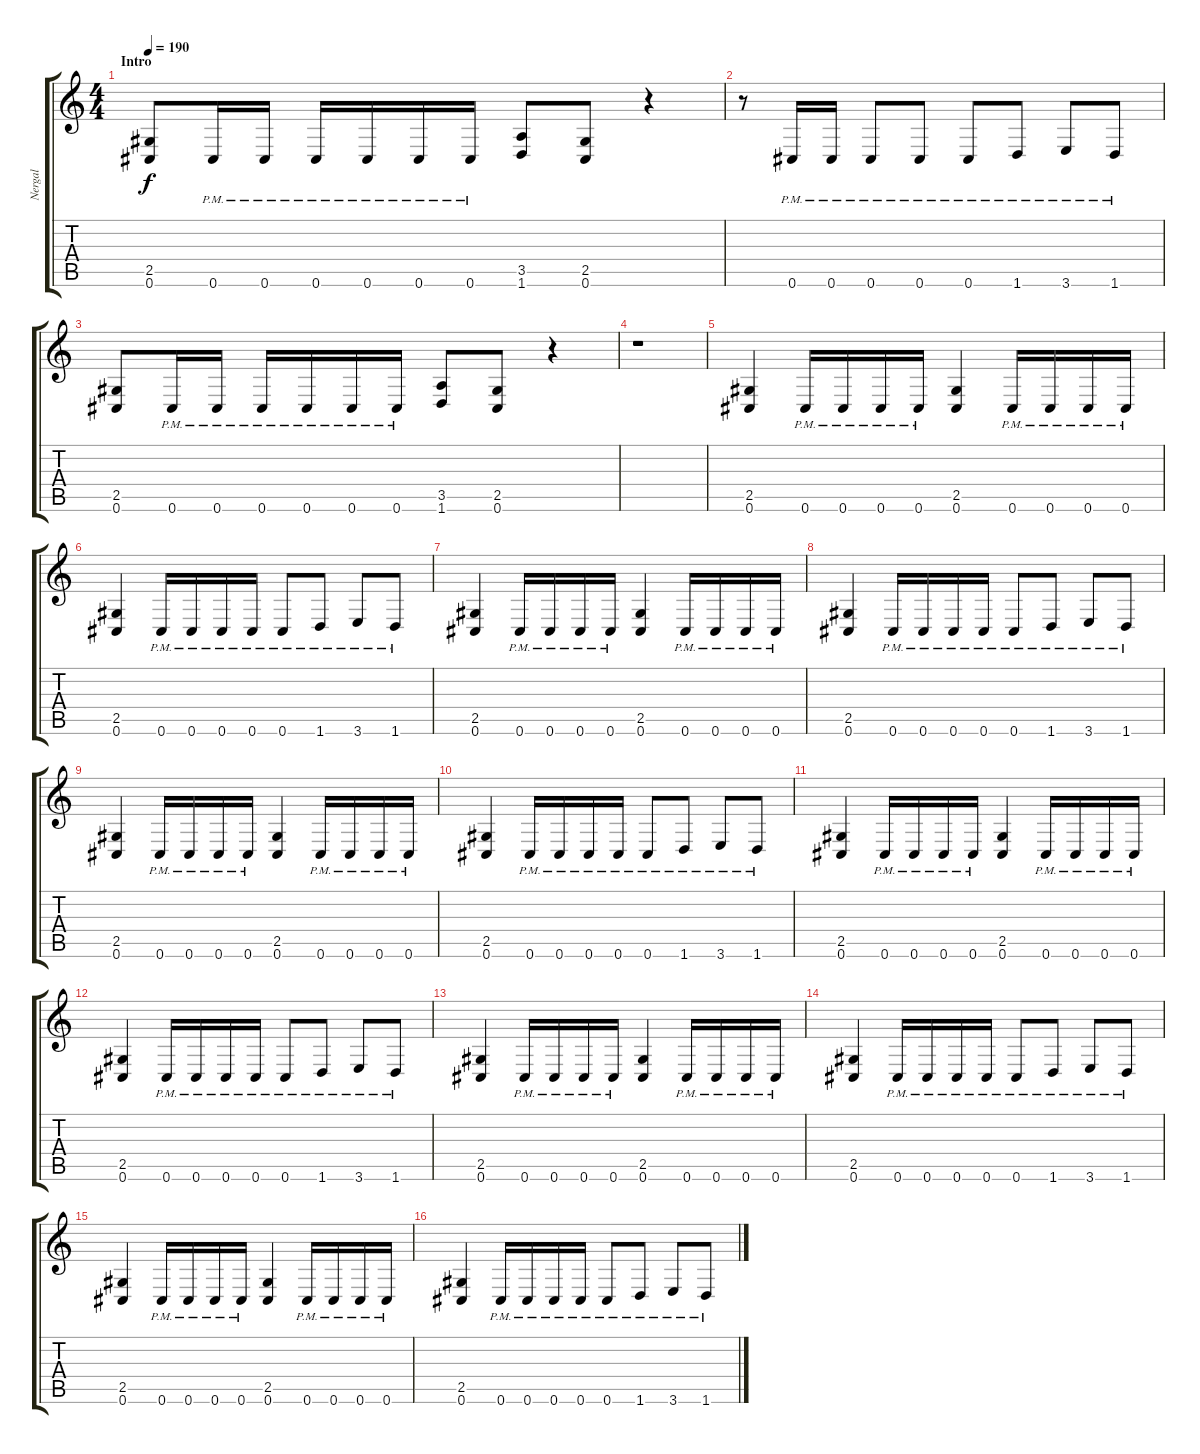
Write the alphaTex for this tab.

\track ("Nergal" "Nergal") {instrument distortionguitar}
\staff {score tabs}
\tuning (Db4 Ab3 E3 B2 Gb2 Db2) {hide}
\ts (4 4)
\section ("" "Intro")
\tempo 190
\clef g2
\ks c
(2.5 0.6).8{dy f instrument distortionguitar} 0.6{pm}.16 0.6{pm}.16 0.6{pm}.16 0.6{pm}.16 0.6{pm}.16 0.6{pm}.16 (3.5 1.6).8 (2.5 0.6).8 r.4 |
r.8 0.6{pm}.16 0.6{pm}.16 0.6{pm}.8 0.6{pm}.8 0.6{pm}.8 1.6{pm}.8 3.6{pm}.8 1.6{pm}.8 |
(2.5 0.6).8 0.6{pm}.16 0.6{pm}.16 0.6{pm}.16 0.6{pm}.16 0.6{pm}.16 0.6{pm}.16 (3.5 1.6).8 (2.5 0.6).8 r.4 |
r.1 |
\section ("" "")
(2.5 0.6).4 0.6{pm}.16 0.6{pm}.16 0.6{pm}.16 0.6{pm}.16 (2.5 0.6).4 0.6{pm}.16 0.6{pm}.16 0.6{pm}.16 0.6{pm}.16 |
(2.5 0.6).4 0.6{pm}.16 0.6{pm}.16 0.6{pm}.16 0.6{pm}.16 0.6{pm}.8 1.6{pm}.8 3.6{pm}.8 1.6{pm}.8 |
(2.5 0.6).4 0.6{pm}.16 0.6{pm}.16 0.6{pm}.16 0.6{pm}.16 (2.5 0.6).4 0.6{pm}.16 0.6{pm}.16 0.6{pm}.16 0.6{pm}.16 |
(2.5 0.6).4 0.6{pm}.16 0.6{pm}.16 0.6{pm}.16 0.6{pm}.16 0.6{pm}.8 1.6{pm}.8 3.6{pm}.8 1.6{pm}.8 |
(2.5 0.6).4 0.6{pm}.16 0.6{pm}.16 0.6{pm}.16 0.6{pm}.16 (2.5 0.6).4 0.6{pm}.16 0.6{pm}.16 0.6{pm}.16 0.6{pm}.16 |
(2.5 0.6).4 0.6{pm}.16 0.6{pm}.16 0.6{pm}.16 0.6{pm}.16 0.6{pm}.8 1.6{pm}.8 3.6{pm}.8 1.6{pm}.8 |
(2.5 0.6).4 0.6{pm}.16 0.6{pm}.16 0.6{pm}.16 0.6{pm}.16 (2.5 0.6).4 0.6{pm}.16 0.6{pm}.16 0.6{pm}.16 0.6{pm}.16 |
(2.5 0.6).4 0.6{pm}.16 0.6{pm}.16 0.6{pm}.16 0.6{pm}.16 0.6{pm}.8 1.6{pm}.8 3.6{pm}.8 1.6{pm}.8 |
(2.5 0.6).4 0.6{pm}.16 0.6{pm}.16 0.6{pm}.16 0.6{pm}.16 (2.5 0.6).4 0.6{pm}.16 0.6{pm}.16 0.6{pm}.16 0.6{pm}.16 |
(2.5 0.6).4 0.6{pm}.16 0.6{pm}.16 0.6{pm}.16 0.6{pm}.16 0.6{pm}.8 1.6{pm}.8 3.6{pm}.8 1.6{pm}.8 |
(2.5 0.6).4 0.6{pm}.16 0.6{pm}.16 0.6{pm}.16 0.6{pm}.16 (2.5 0.6).4 0.6{pm}.16 0.6{pm}.16 0.6{pm}.16 0.6{pm}.16 |
(2.5 0.6).4 0.6{pm}.16 0.6{pm}.16 0.6{pm}.16 0.6{pm}.16 0.6{pm}.8 1.6{pm}.8 3.6{pm}.8 1.6{pm}.8
